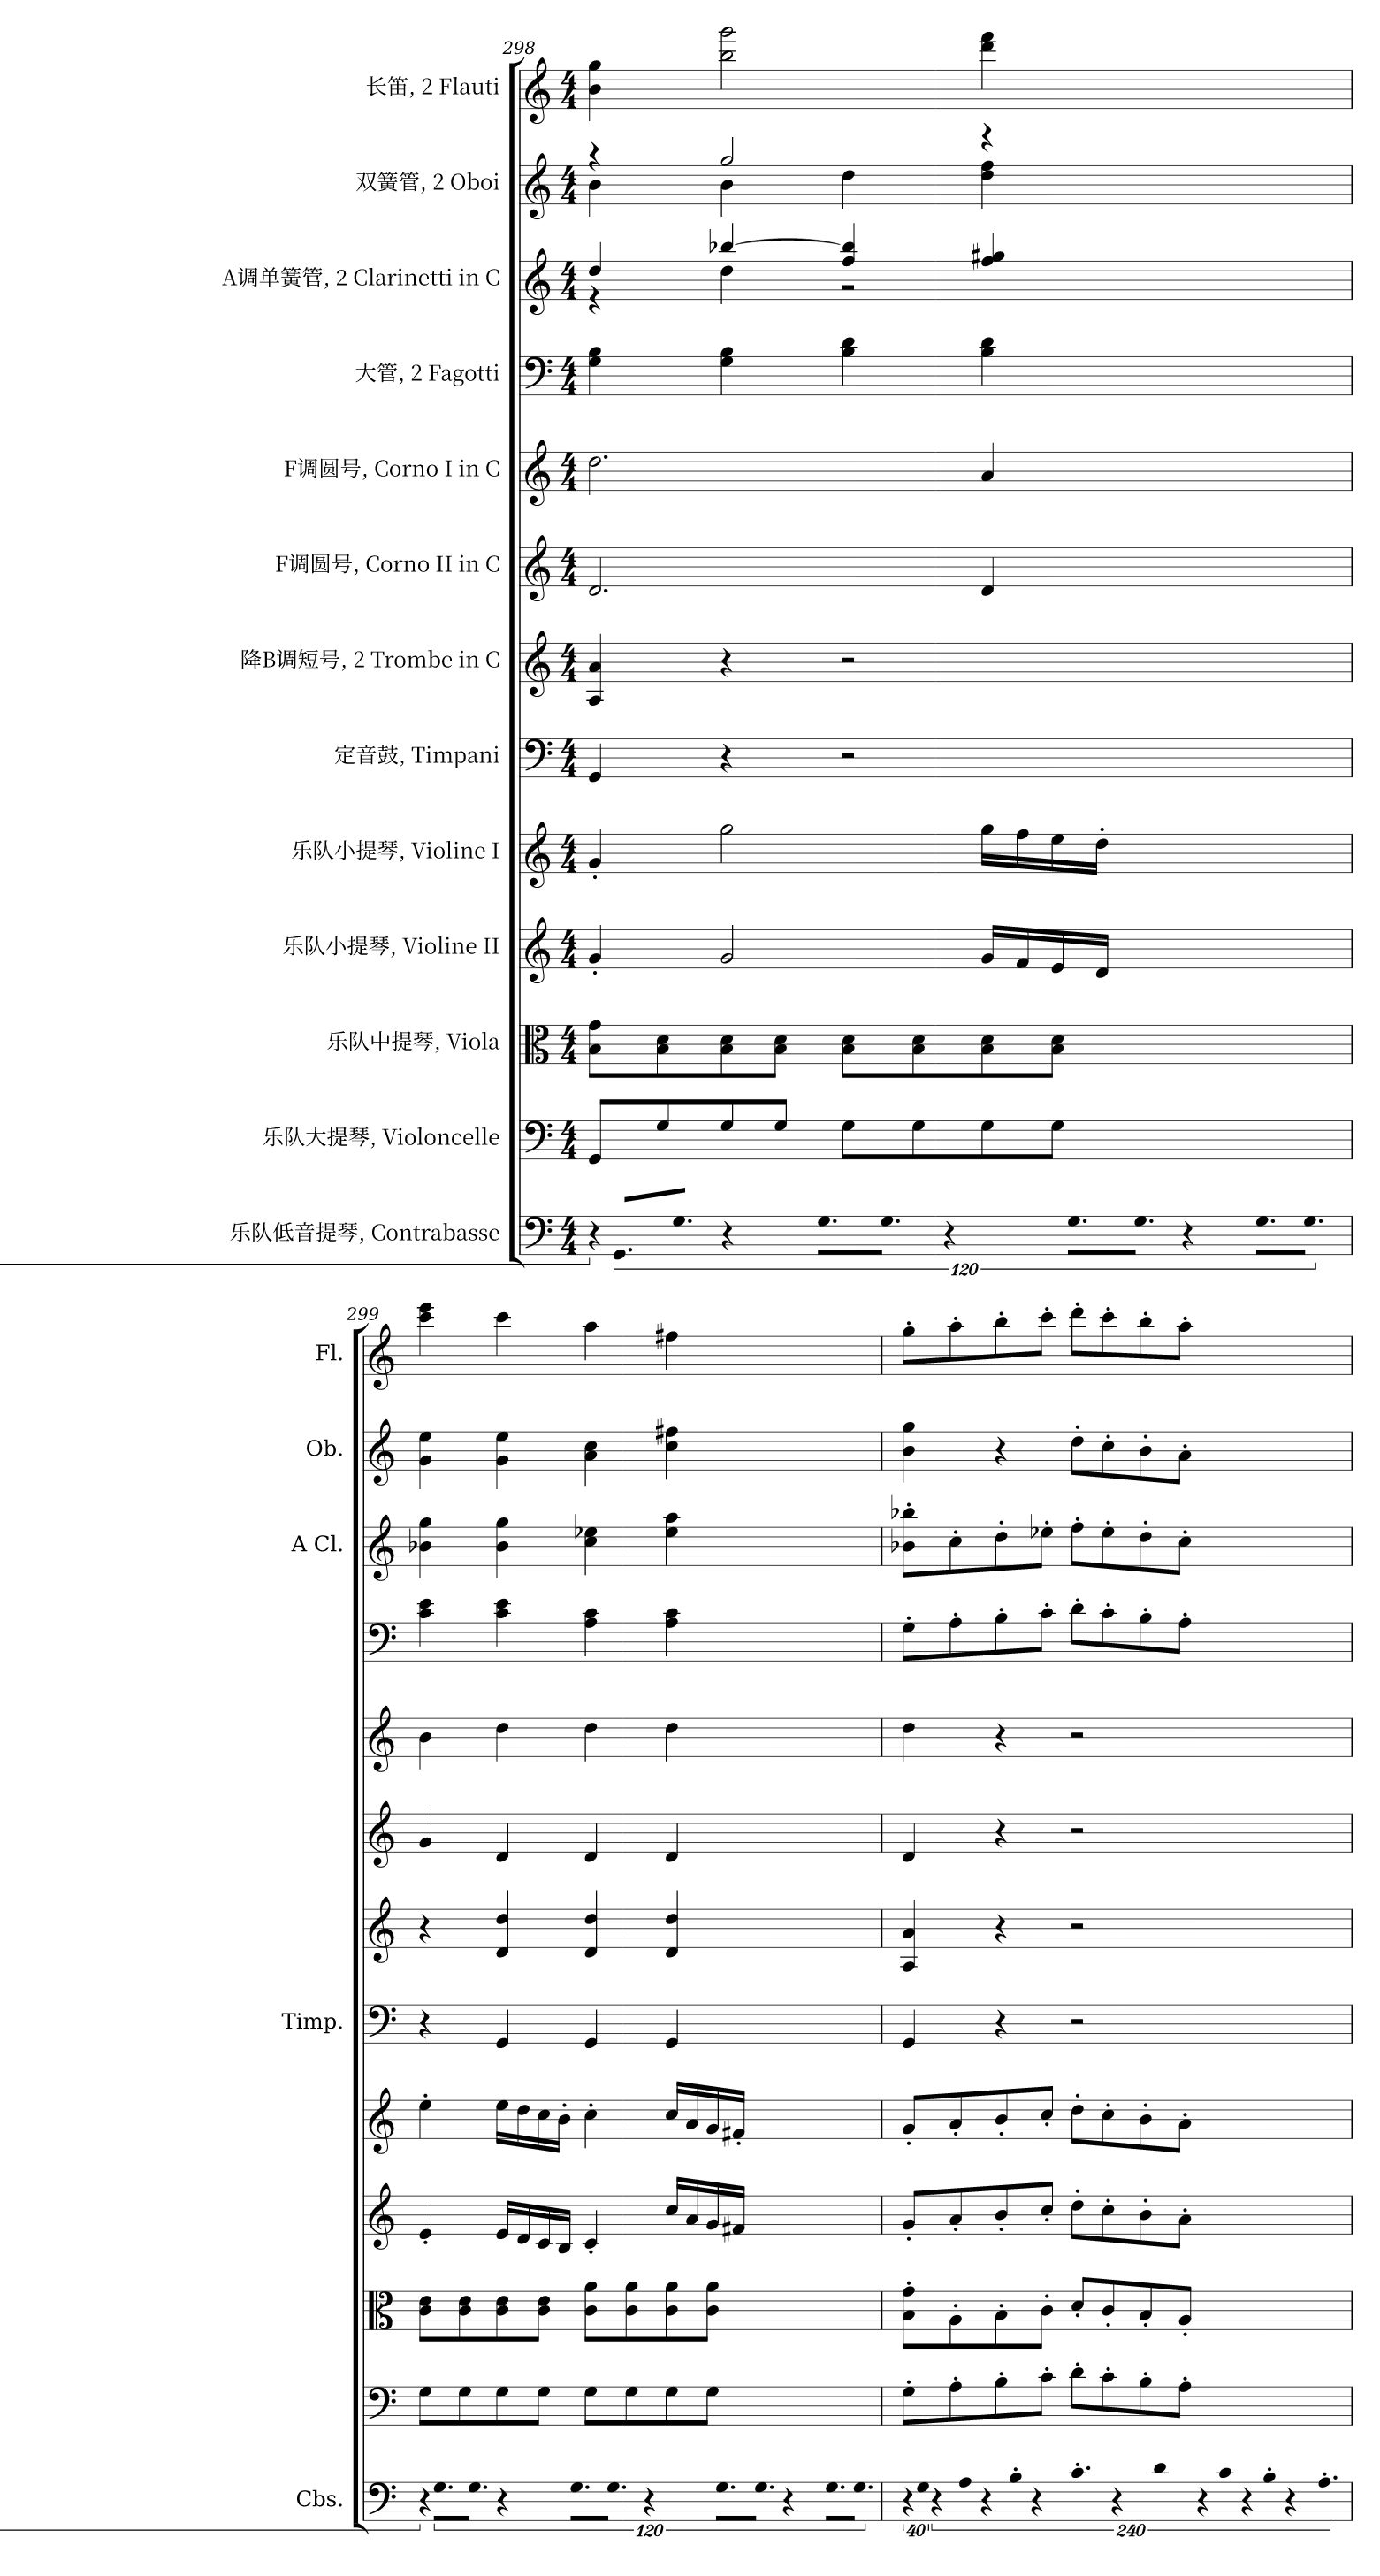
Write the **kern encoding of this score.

**kern	**kern	**kern	**kern	**kern	**kern	**kern	**kern	**kern	**kern	**kern	**kern	**kern
*part13	*part12	*part11	*part10	*part9	*part8	*part7	*part6	*part5	*part4	*part3	*part2	*part1
*staff13	*staff12	*staff11	*staff10	*staff9	*staff8	*staff7	*staff6	*staff5	*staff4	*staff3	*staff2	*staff1
*I"乐队低音提琴, Contrabasse	*I"乐队大提琴, Violoncelle	*I"乐队中提琴, Viola	*I"乐队小提琴, Violine II	*I"乐队小提琴, Violine I	*I"定音鼓, Timpani	*I"降B调短号, 2 Trombe in C	*I"F调圆号, Corno II in C	*I"F调圆号, Corno I in C	*I"大管, 2 Fagotti	*I"A调单簧管, 2 Clarinetti in C	*I"双簧管, 2 Oboi	*I"长笛, 2 Flauti
*I'Cbs.	*	*	*	*	*I'Timp.	*	*	*	*	*I'A Cl.	*I'Ob.	*I'Fl.
*clefF4	*clefF4	*clefC3	*clefG2	*clefG2	*clefF4	*clefG2	*clefG2	*clefG2	*clefF4	*clefG2	*clefG2	*clefG2
*ITrd7c12	*	*	*	*	*	*ITrd1c2	*ITrd4c7	*ITrd4c7	*	*ITrd2c3	*	*
*k[]	*k[]	*k[]	*k[]	*k[]	*k[]	*k[b-e-]	*k[b-]	*k[b-]	*k[]	*k[f#c#g#]	*k[]	*k[]
*M4/4	*M4/4	*M4/4	*M4/4	*M4/4	*M4/4	*M4/4	*M4/4	*M4/4	*M4/4	*M4/4	*M4/4	*M4/4
*MM198	*MM198	*MM198	*MM198	*MM198	*MM198	*MM198	*MM198	*MM198	*MM198	*MM198	*MM198	*MM198
=298	=298	=298	=298	=298	=298	=298	=298	=298	=298	=298	=298	=298
!LO:N:vis=32	!	!	!	!	!	!	!	!	!	!	!	!
*	*	*	*	*	*	*	*	*	*	*^	*^	*
640%23r	8GG/L	8B\ 8g\L	4g'/	4g'/	4GG/	4G/ 4g/	2.G/	2.g\	4G\ 4B\	4b/	4r	4r	4b\	4b\ 4gg\
!LO:N:vis=16.	!	!	!	!	!	!	!	!	!	!	!	!	!	!
960%103GGG/LL	.	.	.	.	.	.	.	.	.	.	.	.	.	.
.	8G/	8B\ 8d\	.	.	.	.	.	.	.	.	.	.	.	.
!LO:N:vis=16.	!	!	!	!	!	!	!	!	!	!	!	!	!	!
960%103GG/JJ	.	.	.	.	.	.	.	.	.	.	.	.	.	.
.	8G/	8B\ 8d\	2g/	2gg\	4r	4r	.	.	4G\ 4B\	[4ggn/	4b\	2gg/	4b\	2bb\ 2ggg\
!LO:N:vis=32	!	!	!	!	!	!	!	!	!	!	!	!	!	!
640%23r	.	.	.	.	.	.	.	.	.	.	.	.	.	.
!LO:N:vis=16.	!	!	!	!	!	!	!	!	!	!	!	!	!	!
960%103GG\LL	.	.	.	.	.	.	.	.	.	.	.	.	.	.
.	8G/J	8B\ 8d\J	.	.	.	.	.	.	.	.	.	.	.	.
!LO:N:vis=16.	!	!	!	!	!	!	!	!	!	!	!	!	!	!
960%103GG\JJ	.	.	.	.	.	.	.	.	.	.	.	.	.	.
.	8G\L	8B\ 8d\L	.	.	2r	2r	.	.	4B\ 4d\	4dd/ 4gg/]	2r	.	4dd\	.
!LO:N:vis=32	!	!	!	!	!	!	!	!	!	!	!	!	!	!
640%23r	.	.	.	.	.	.	.	.	.	.	.	.	.	.
!LO:N:vis=16.	!	!	!	!	!	!	!	!	!	!	!	!	!	!
960%103GG\LL	.	.	.	.	.	.	.	.	.	.	.	.	.	.
.	8G\	8B\ 8d\	.	.	.	.	.	.	.	.	.	.	.	.
!LO:N:vis=16.	!	!	!	!	!	!	!	!	!	!	!	!	!	!
960%103GG\JJ	.	.	.	.	.	.	.	.	.	.	.	.	.	.
.	8G\	8B\ 8d\	16g/LL	16gg\LL	.	.	4G/	4d/	4B\ 4d\	4dd/ 4ee#X/	.	4r	4dd\ 4ff\	4ddd\ 4fff\
!LO:N:vis=32	!	!	!	!	!	!	!	!	!	!	!	!	!	!
640%23r	.	.	.	.	.	.	.	.	.	.	.	.	.	.
!LO:N:vis=16.	!	!	!	!	!	!	!	!	!	!	!	!	!	!
960%103GG\LL	.	.	.	.	.	.	.	.	.	.	.	.	.	.
.	.	.	16f/	16ff\	.	.	.	.	.	.	.	.	.	.
.	8G\J	8B\ 8d\J	16e/	16ee\	.	.	.	.	.	.	.	.	.	.
!LO:N:vis=16.	!	!	!	!	!	!	!	!	!	!	!	!	!	!
960%103GG\JJ	.	.	.	.	.	.	.	.	.	.	.	.	.	.
.	.	.	16d/JJ	16dd'\JJ	.	.	.	.	.	.	.	.	.	.
.	480ryy	480ryy	480ryy	480ryy	480ryy	480ryy	480ryy	480ryy	480ryy	480ryy	480ryy	480ryy	480ryy	480ryy
*	*	*	*	*	*	*	*	*	*	*v	*v	*	*	*
*	*	*	*	*	*	*	*	*	*	*	*v	*v	*
!!LO:PB:g=z
=299	=299	=299	=299	=299	=299	=299	=299	=299	=299	=299	=299	=299
*	*	*	*	*	*	*	*	*	*	*	*	*MM198
*	*	*	*	*	*	*	*	*	*	*^	*^	*
!LO:N:vis=32	!	!	!	!	!	!	!	!	!	!	!	!	!	!
*	*	*	*	*	*	*	*	*	*	*v	*v	*	*	*
*	*	*	*	*	*	*	*	*	*	*	*v	*v	*
640%23r	8G\L	8c\ 8e\L	4e'/	4ee'\	4r	4r	4c/	4e\	4c\ 4e\	4gn\ 4ee\	4g\ 4ee\	4ccc\ 4eee\
!LO:N:vis=16.	!	!	!	!	!	!	!	!	!	!	!	!
960%103GG\LL	.	.	.	.	.	.	.	.	.	.	.	.
.	8G\	8c\ 8e\	.	.	.	.	.	.	.	.	.	.
!LO:N:vis=16.	!	!	!	!	!	!	!	!	!	!	!	!
960%103GG\JJ	.	.	.	.	.	.	.	.	.	.	.	.
.	8G\	8c\ 8e\	16e/LL	16ee\LL	4GG/	4c/ 4cc/	4G/	4g\	4c\ 4e\	4g\ 4ee\	4g\ 4ee\	4ccc\
!LO:N:vis=32	!	!	!	!	!	!	!	!	!	!	!	!
640%23r	.	.	.	.	.	.	.	.	.	.	.	.
!LO:N:vis=16.	!	!	!	!	!	!	!	!	!	!	!	!
960%103GG\LL	.	.	.	.	.	.	.	.	.	.	.	.
.	.	.	16d/	16dd\	.	.	.	.	.	.	.	.
.	8G\J	8c\ 8e\J	16c/	16cc\	.	.	.	.	.	.	.	.
!LO:N:vis=16.	!	!	!	!	!	!	!	!	!	!	!	!
960%103GG\JJ	.	.	.	.	.	.	.	.	.	.	.	.
.	.	.	16B/JJ	16b'\JJ	.	.	.	.	.	.	.	.
*	*	*	*	*	*	*	*	*	*	*	*	*MM213
.	8G\L	8c\ 8a\L	4c'/	4cc'\	4GG/	4c/ 4cc/	4G/	4g\	4A\ 4c\	4a\ 4ccn\	4a\ 4cc\	4aa\
!LO:N:vis=32	!	!	!	!	!	!	!	!	!	!	!	!
640%23r	.	.	.	.	.	.	.	.	.	.	.	.
!LO:N:vis=16.	!	!	!	!	!	!	!	!	!	!	!	!
960%103GG\LL	.	.	.	.	.	.	.	.	.	.	.	.
.	8G\	8c\ 8a\	.	.	.	.	.	.	.	.	.	.
!LO:N:vis=16.	!	!	!	!	!	!	!	!	!	!	!	!
960%103GG\JJ	.	.	.	.	.	.	.	.	.	.	.	.
.	8G\	8c\ 8a\	16cc/LL	16cc/LL	4GG/	4c/ 4cc/	4G/	4g\	4A\ 4c\	4cc\ 4ff#\	4cc\ 4ff#X\	4ff#X\
!LO:N:vis=32	!	!	!	!	!	!	!	!	!	!	!	!
640%23r	.	.	.	.	.	.	.	.	.	.	.	.
!LO:N:vis=16.	!	!	!	!	!	!	!	!	!	!	!	!
960%103GG\LL	.	.	.	.	.	.	.	.	.	.	.	.
.	.	.	16a/	16a/	.	.	.	.	.	.	.	.
.	8G\J	8c\ 8a\J	16g/	16g/	.	.	.	.	.	.	.	.
!LO:N:vis=16.	!	!	!	!	!	!	!	!	!	!	!	!
960%103GG\JJ	.	.	.	.	.	.	.	.	.	.	.	.
.	.	.	16f#X/JJ	16f#X'/JJ	.	.	.	.	.	.	.	.
.	480ryy	480ryy	480ryy	480ryy	480ryy	480ryy	480ryy	480ryy	480ryy	480ryy	480ryy	480ryy
=300	=300	=300	=300	=300	=300	=300	=300	=300	=300	=300	=300	=300
*	*	*	*	*	*	*	*	*	*	*	*	*MM198
!LO:N:vis=32	!	!	!	!	!	!	!	!	!	!	!	!
640%23r	8G'\L	8B\' 8g\'L	8g'/L	8g'/L	4GG/	4G/ 4g/	4G/	4g\	8G'\L	8gn\' 8ggn\'L	4b\ 4gg\	8gg'\L
!LO:N:vis=32	!	!	!	!	!	!	!	!	!	!	!	!
640%23GG\	.	.	.	.	.	.	.	.	.	.	.	.
!LO:N:vis=16	!	!	!	!	!	!	!	!	!	!	!	!
1920%137r	.	.	.	.	.	.	.	.	.	.	.	.
.	8A'\	8A'\	8a'/	8a'/	.	.	.	.	8A'\	8a'\	.	8aa'\
!LO:N:vis=16	!	!	!	!	!	!	!	!	!	!	!	!
1920%137AA\	.	.	.	.	.	.	.	.	.	.	.	.
!LO:N:vis=16	!	!	!	!	!	!	!	!	!	!	!	!
1920%137r	.	.	.	.	.	.	.	.	.	.	.	.
.	8B'\	8B'\	8b'/	8b'/	4r	4r	4r	4r	8B'\	8b'\	4r	8bb'\
!LO:N:vis=16	!	!	!	!	!	!	!	!	!	!	!	!
1920%137BB'\	.	.	.	.	.	.	.	.	.	.	.	.
!LO:N:vis=32	!	!	!	!	!	!	!	!	!	!	!	!
640%23r	.	.	.	.	.	.	.	.	.	.	.	.
.	8c'\J	8c'\J	8cc'/J	8cc'/J	.	.	.	.	8c'\J	8ccn'\J	.	8ccc'\J
!LO:N:vis=16.	!	!	!	!	!	!	!	!	!	!	!	!
960%103C'\	.	.	.	.	.	.	.	.	.	.	.	.
*	*	*	*	*	*	*	*	*	*	*	*	*MM213
.	8d'\L	8d'/L	8dd'\L	8dd'\L	2r	2r	2r	2r	8d'\L	8dd'\L	8dd'\L	8ddd'\L
!LO:N:vis=32	!	!	!	!	!	!	!	!	!	!	!	!
640%23r	.	.	.	.	.	.	.	.	.	.	.	.
!LO:N:vis=32	!	!	!	!	!	!	!	!	!	!	!	!
640%23D\	.	.	.	.	.	.	.	.	.	.	.	.
!LO:N:vis=16	!	!	!	!	!	!	!	!	!	!	!	!
1920%137r	.	.	.	.	.	.	.	.	.	.	.	.
.	8c'\	8c'/	8cc'\	8cc'\	.	.	.	.	8c'\	8cc'\	8cc'\	8ccc'\
!LO:N:vis=16	!	!	!	!	!	!	!	!	!	!	!	!
1920%137C\	.	.	.	.	.	.	.	.	.	.	.	.
!LO:N:vis=16	!	!	!	!	!	!	!	!	!	!	!	!
1920%137r	.	.	.	.	.	.	.	.	.	.	.	.
.	8B'\	8B'/	8b'\	8b'\	.	.	.	.	8B'\	8b'\	8b'\	8bb'\
!LO:N:vis=16	!	!	!	!	!	!	!	!	!	!	!	!
1920%137BB'\	.	.	.	.	.	.	.	.	.	.	.	.
!LO:N:vis=32	!	!	!	!	!	!	!	!	!	!	!	!
640%23r	.	.	.	.	.	.	.	.	.	.	.	.
.	8A'\J	8A'/J	8a'\J	8a'\J	.	.	.	.	8A'\J	8a'\J	8a'\J	8aa'\J
!LO:N:vis=16.	!	!	!	!	!	!	!	!	!	!	!	!
960%103AA'\	.	.	.	.	.	.	.	.	.	.	.	.
.	960ryy	960ryy	960ryy	960ryy	960ryy	960ryy	960ryy	960ryy	960ryy	960ryy	960ryy	960ryy
=	=	=	=	=	=	=	=	=	=	=	=	=
*-	*-	*-	*-	*-	*-	*-	*-	*-	*-	*-	*-	*-
